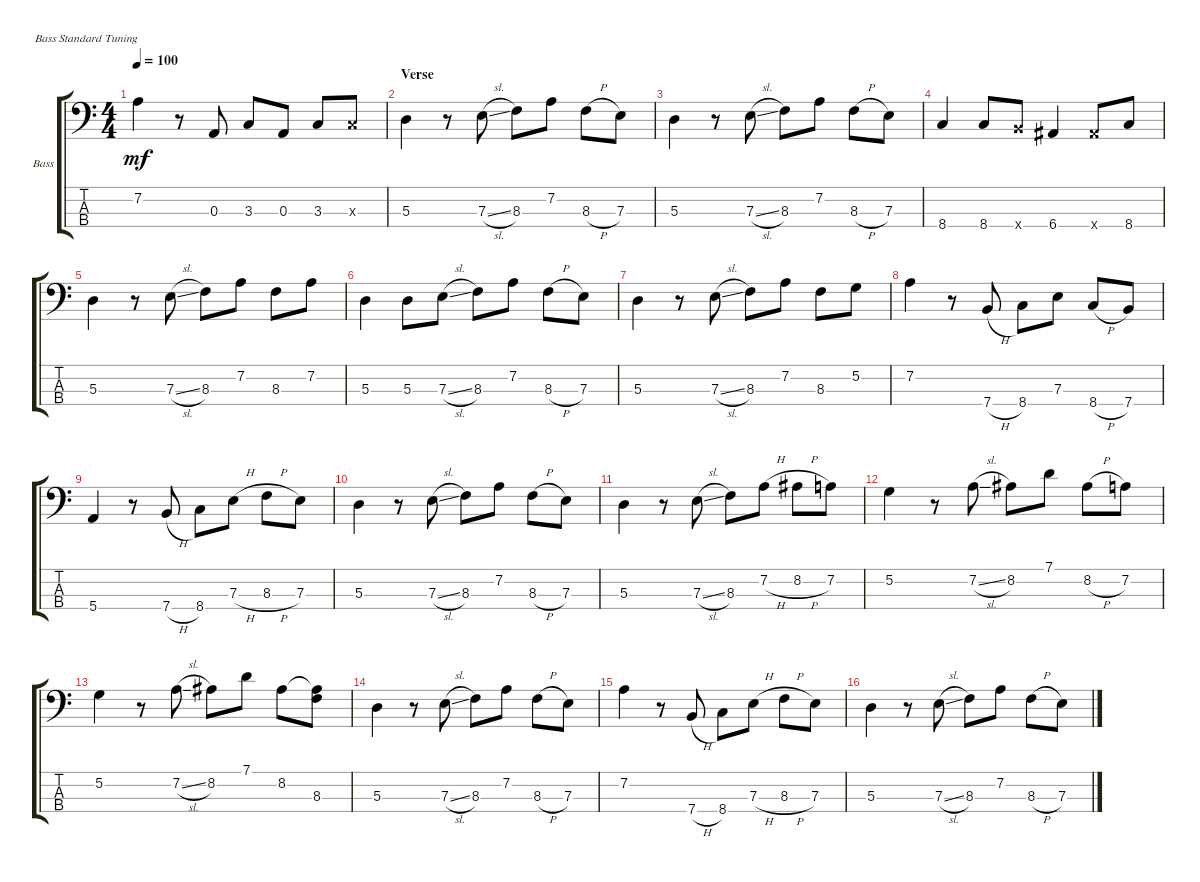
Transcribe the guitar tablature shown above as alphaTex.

\bracketExtendMode groupsimilarinstruments
\firstSystemTrackNameOrientation horizontal
\otherSystemsTrackNameOrientation horizontal
\track ("Bass Guitar" "Bass") {instrument electricbassfinger}
\staff {score tabs}
\tuning (G2 D2 A1 E1)
\ts (4 4)
\tempo 100
\clef f4
\ks c
7.2.4{dy mf} r.8 0.3.8 3.3.8 0.3.8 3.3.8 3.3{x}.8 |
\section ("" "Verse")
5.3.4 r.8 7.3{sl}.8 8.3.8 7.2.8 8.3{h}.8 7.3.8 |
5.3.4 r.8 7.3{sl}.8 8.3.8 7.2.8 8.3{h}.8 7.3.8 |
8.4.4 8.4.8 7.4{x}.8 6.4.4 6.4{x}.8 8.4.8 |
5.3.4 r.8 7.3{sl}.8 8.3.8 7.2.8 8.3.8 7.2.8 |
5.3.4 5.3.8 7.3{sl}.8 8.3.8 7.2.8 8.3{h}.8 7.3.8 |
5.3.4 r.8 7.3{sl}.8 8.3.8 7.2.8 8.3.8 5.2.8 |
7.2.4 r.8 7.4{h}.8 8.4.8 7.3.8 8.4{h}.8 7.4.8 |
5.4.4 r.8 7.4{h}.8 8.4.8 7.3{h}.8 8.3{h}.8 7.3.8 |
5.3.4 r.8 7.3{sl}.8 8.3.8 7.2.8 8.3{h}.8 7.3.8 |
5.3.4 r.8 7.3{sl}.8 8.3.8 7.2{h}.8 8.2{h}.8 7.2.8 |
5.2.4 r.8 7.2{sl}.8 8.2.8 7.1.8 8.2{h}.8 7.2.8 |
5.2.4 r.8 7.2{sl}.8 8.2.8 7.1.8 8.2.8 (8.2{t} 8.3).8 |
5.3.4 r.8 7.3{sl}.8 8.3.8 7.2.8 8.3{h}.8 7.3.8 |
7.2.4 r.8 7.4{h}.8 8.4.8 7.3{h}.8 8.3{h}.8 7.3.8 |
5.3.4 r.8 7.3{sl}.8 8.3.8 7.2.8 8.3{h}.8 7.3.8
